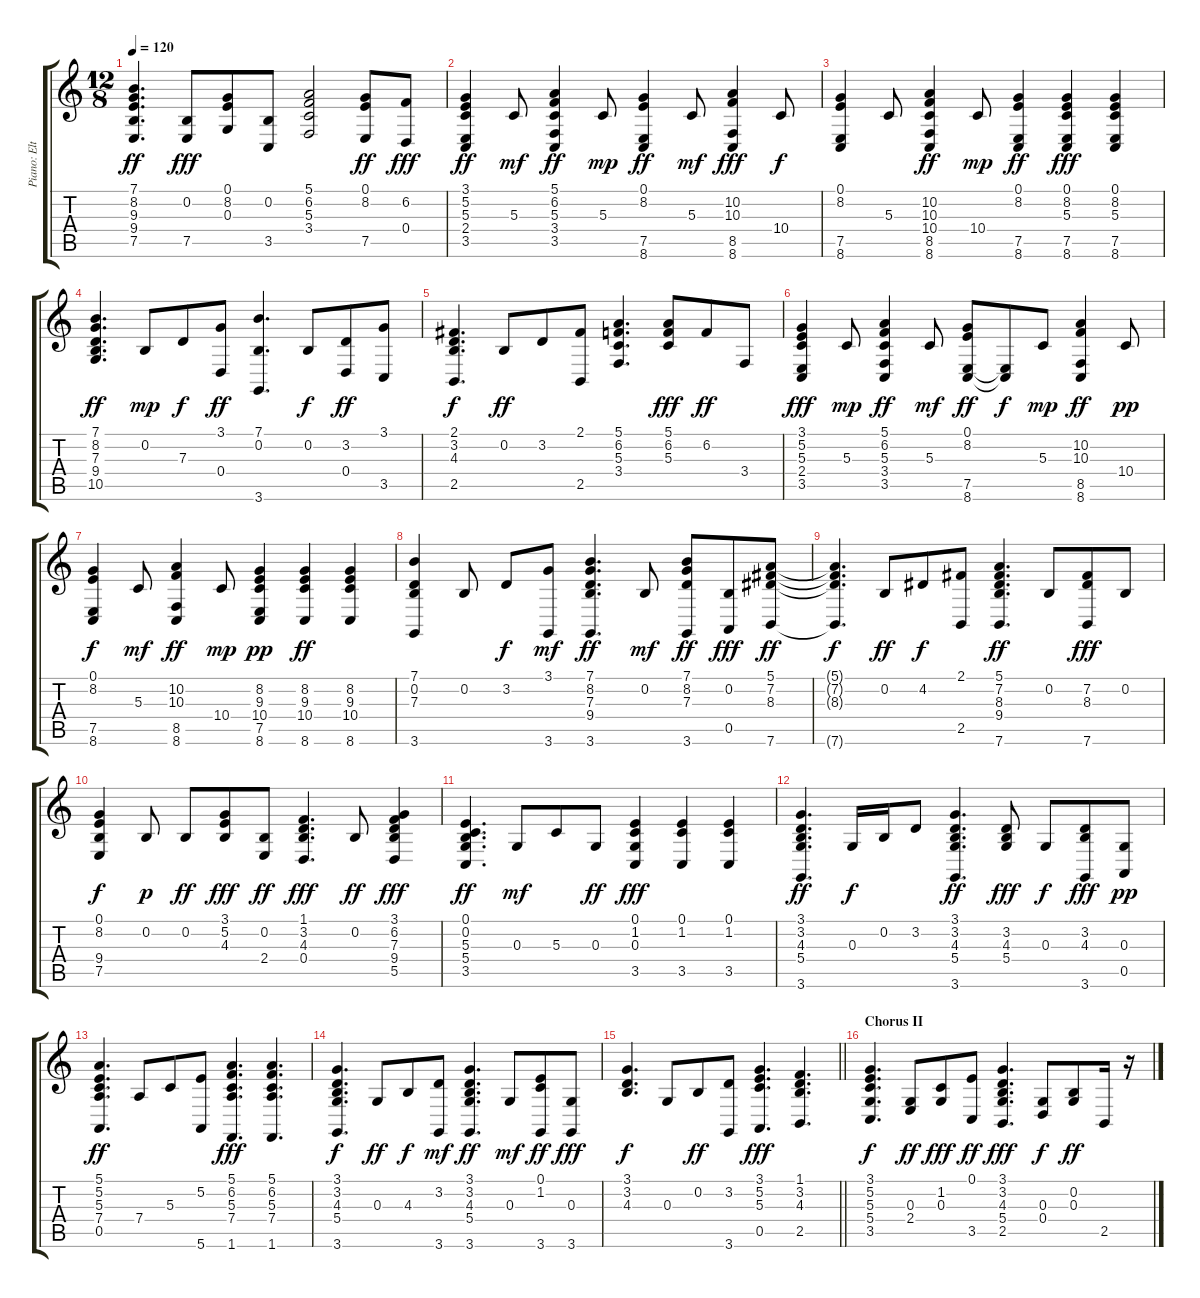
\track ("Piano: Elton" "Piano: Elt") {instrument acousticgrandpiano}
\staff {score tabs}
\tuning (E4 B3 G3 D3 A2 E2) {hide}
\ts (12 8)
\tempo 120
\clef g2
\ks c
(7.1 8.2 9.3 9.4 7.5).4{d dy ff} (0.2 7.5).8{dy fff} (0.1 8.2 0.3).8 (0.2 3.5).8 (5.1 6.2 5.3 3.4).2 (0.1 8.2 7.5).8{dy ff} (6.2 0.4).8{dy fff} |
(3.1 5.2 5.3 2.4 3.5).4{dy ff} 5.3.8{dy mf} (5.1 6.2 5.3 3.4 3.5).4{dy ff} 5.3.8{dy mp} (0.1 8.2 7.5 8.6).4{dy ff} 5.3.8{dy mf} (10.2 10.3 8.5 8.6).4{dy fff} 10.4.8{dy f} |
(0.1 8.2 7.5 8.6).4 5.3.8 (10.2 10.3 10.4 8.5 8.6).4{dy ff} 10.4.8{dy mp} (0.1 8.2 7.5 8.6).4{dy ff} (0.1 8.2 5.3 7.5 8.6).4{dy fff} (0.1 8.2 5.3 7.5 8.6).4 |
(7.1 8.2 7.3 9.4 10.5).4{d dy ff} 0.2.8{dy mp} 7.3.8{dy f} (3.1 0.4).8{dy ff} (7.1 0.2 3.6).4{d} 0.2.8{dy f} (3.2 0.4).8{dy ff} (3.1 3.5).8 |
(2.1 3.2 4.3 2.5).4{d dy f} 0.2.8{dy ff} 3.2.8 (2.1 2.5).8 (5.1 6.2 5.3 3.4).4{d} (5.1 6.2 5.3).8{dy fff} 6.2.8{dy ff} 3.4.8 |
(3.1 5.2 5.3 2.4 3.5).4{dy fff} 5.3.8{dy mp} (5.1 6.2 5.3 3.4 3.5).4{dy ff} 5.3.8{dy mf} (0.1 8.2 7.5 8.6).8{dy ff} (7.5{t} 8.6{t}).8{dy f} 5.3.8{dy mp} (10.2 10.3 8.5 8.6).4{dy ff} 10.4.8{dy pp} |
(0.1 8.2 7.5 8.6).4{dy f} 5.3.8{dy mf} (10.2 10.3 8.5 8.6).4{dy ff} 10.4.8{dy mp} (8.2 9.3 10.4 7.5 8.6).4{dy pp} (8.2 9.3 10.4 8.6).4{dy ff} (8.2 9.3 10.4 8.6).4 |
(7.1 0.2 7.3 3.6).4 0.2.8 3.2.8{dy f} (3.1 3.6).8{dy mf} (7.1 8.2 7.3 9.4 3.6).4{d dy ff} 0.2.8{dy mf} (7.1 8.2 7.3 3.6).8{dy ff} (0.2 0.5).8{dy fff} (5.1 7.2 8.3 7.6).8{dy ff} |
(5.1{t} 7.2{t} 8.3{t} 7.6{t}).4{d dy f} 0.2.8{dy ff} 4.2.8{dy f} (2.1 2.5).8 (5.1 7.2 8.3 9.4 7.6).4{d dy ff} 0.2.8 (7.2 8.3 7.6).8{dy fff} 0.2.8 |
(0.1 8.2 9.4 7.5).4{dy f} 0.2.8{dy p} 0.2.8{dy ff} (3.1 5.2 4.3).8{dy fff} (0.2 2.4).8{dy ff} (1.1 3.2 4.3 0.4).4{d dy fff} 0.2.8{dy ff} (3.1 6.2 7.3 9.4 5.5).4{dy fff} |
(0.1 0.2 5.3 5.4 3.5).4{d dy ff} 0.3.8{dy mf} 5.3.8 0.3.8{dy ff} (0.1 1.2 0.3 3.5).4{dy fff} (0.1 1.2 3.5).4 (0.1 1.2 3.5).4 |
(3.1 3.2 4.3 5.4 3.6).4{d dy ff} 0.3.16{dy f} 0.2.16 3.2.8 (3.1 3.2 4.3 5.4 3.6).4{d dy ff} (3.2 4.3 5.4).8{dy fff} 0.3.8{dy f} (3.2 4.3 3.6).8{dy fff} (0.3 0.5).8{dy pp} |
(5.1 5.2 5.3 7.4 0.5).4{d dy ff} 7.4.8 5.3.8 (5.2 5.6).8 (5.1 6.2 5.3 7.4 1.6).4{d dy fff} (5.1 6.2 5.3 7.4 1.6).4{d} |
(3.1 3.2 4.3 5.4 3.6).4{d dy f} 0.3.8{dy ff} 4.3.8{dy f} (3.2 3.6).8{dy mf} (3.1 3.2 4.3 5.4 3.6).4{d dy ff} 0.3.8{dy mf} (0.1 1.2 3.6).8{dy ff} (0.3 3.6).8{dy fff} |
\barLineRight lightlight
(3.1 3.2 4.3).4{d dy f} 0.3.8 0.2.8{dy ff} (3.2 3.6).8 (3.1 5.2 5.3 0.5).4{d dy fff} (1.1 3.2 4.3 2.5).4{d} |
\section ("" "Chorus II")
(3.1 5.2 5.3 5.4 3.5).4{d dy f} (0.3 2.4).8{dy ff} (1.2 0.3).8{dy fff} (0.1 3.5).8{dy ff} (3.1 3.2 4.3 5.4 2.5).4{d dy fff} (0.3 0.4).8{dy f} (0.2 0.3).8{dy ff} 2.5.16 r.16
